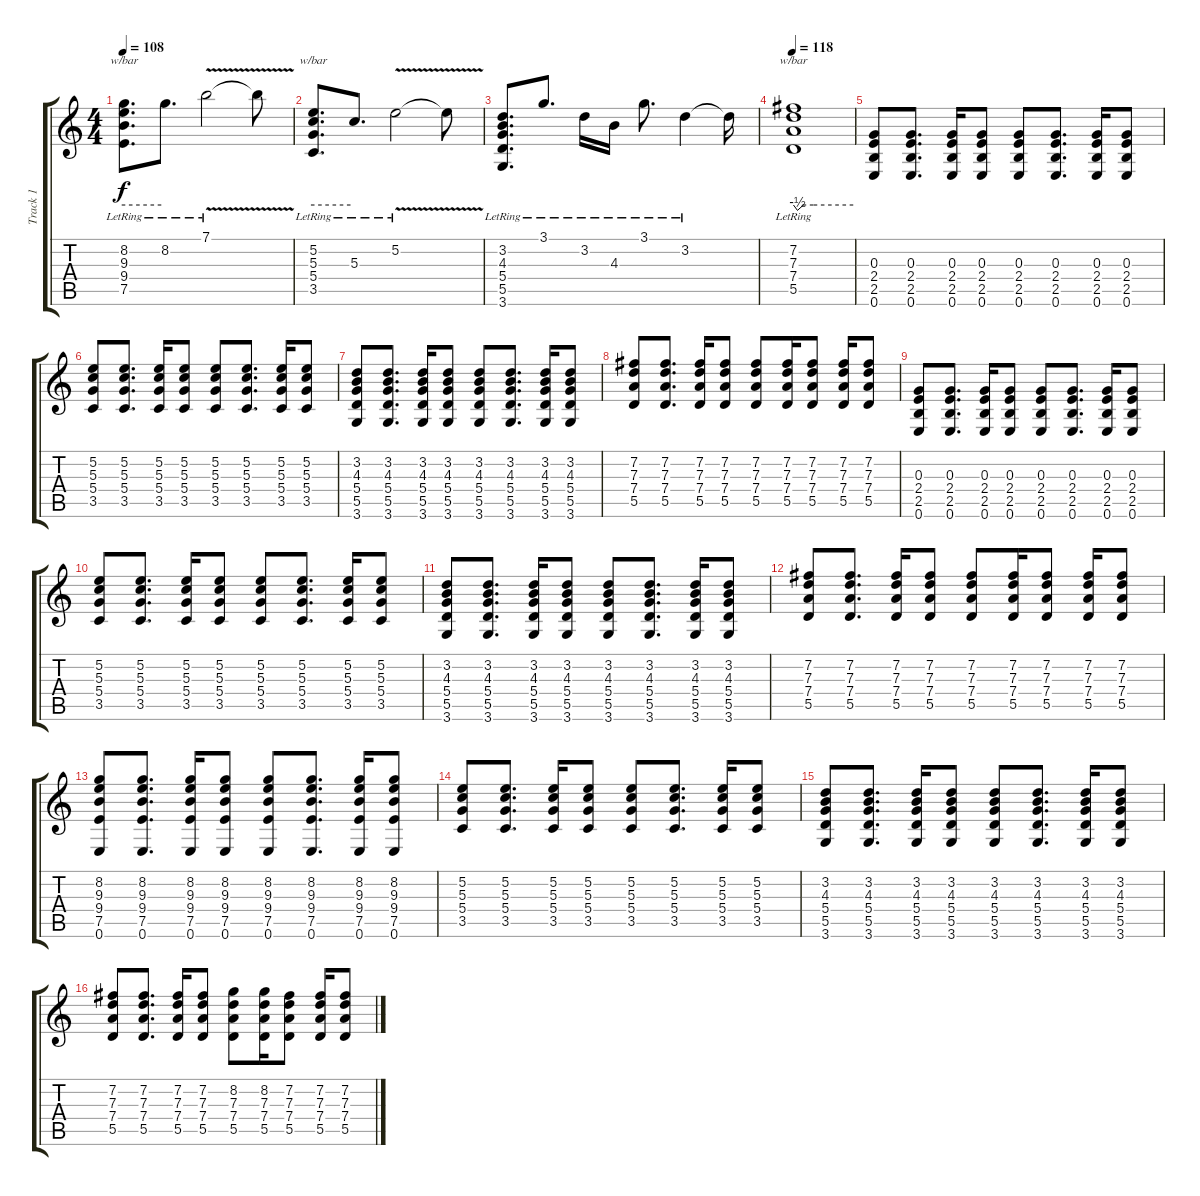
\track ("Track 1" "Track 1") {instrument electricguitarjazz}
\staff {score tabs}
\tuning (E4 B3 G3 D3 A2 E2) {hide}
\ts (4 4)
\tempo 108
\clef g2
\ks c
(8.2{lr} 9.3{lr} 9.4{lr} 7.5{lr}).8{d tbe (hold default 0 0 60 0) dy f} 8.2{lr}.8{d} 7.1{v lr}.2 7.1{t}.8 |
(5.2{lr} 5.3{lr} 5.4{lr} 3.5{lr}).8{d tbe (hold default 0 0 60 0)} 5.3{lr}.8{d} 5.2{v lr}.2 5.2{t}.8 |
(3.2{lr} 4.3{lr} 5.4{lr} 5.5{lr} 3.6{lr}).8{d} 3.1{lr}.8{d} 3.2{lr}.16 4.3{lr}.16 3.1{lr}.8{d} 3.2{lr}.4 3.2{t}.16 |
\tempo 118
(7.2{lr} 7.3{lr} 7.4{lr} 5.5{lr}).1{tbe (custom default 0 0 4 -2 10 0 20 0 60 0)} |
(0.3 2.4 2.5 0.6).8 (0.3 2.4 2.5 0.6).8{d} (0.3 2.4 2.5 0.6).16 (0.3 2.4 2.5 0.6).8 (0.3 2.4 2.5 0.6).8 (0.3 2.4 2.5 0.6).8{d} (0.3 2.4 2.5 0.6).16 (0.3 2.4 2.5 0.6).8 |
(5.2 5.3 5.4 3.5).8 (5.2 5.3 5.4 3.5).8{d} (5.2 5.3 5.4 3.5).16 (5.2 5.3 5.4 3.5).8 (5.2 5.3 5.4 3.5).8 (5.2 5.3 5.4 3.5).8{d} (5.2 5.3 5.4 3.5).16 (5.2 5.3 5.4 3.5).8 |
(3.2 4.3 5.4 5.5 3.6).8 (3.2 4.3 5.4 5.5 3.6).8{d} (3.2 4.3 5.4 5.5 3.6).16 (3.2 4.3 5.4 5.5 3.6).8 (3.2 4.3 5.4 5.5 3.6).8 (3.2 4.3 5.4 5.5 3.6).8{d} (3.2 4.3 5.4 5.5 3.6).16 (3.2 4.3 5.4 5.5 3.6).8 |
(7.2 7.3 7.4 5.5).8 (7.2 7.3 7.4 5.5).8{d} (7.2 7.3 7.4 5.5).16 (7.2 7.3 7.4 5.5).8 (7.2 7.3 7.4 5.5).8 (7.2 7.3 7.4 5.5).16 (7.2 7.3 7.4 5.5).8 (7.2 7.3 7.4 5.5).16 (7.2 7.3 7.4 5.5).8 |
(0.3 2.4 2.5 0.6).8 (0.3 2.4 2.5 0.6).8{d} (0.3 2.4 2.5 0.6).16 (0.3 2.4 2.5 0.6).8 (0.3 2.4 2.5 0.6).8 (0.3 2.4 2.5 0.6).8{d} (0.3 2.4 2.5 0.6).16 (0.3 2.4 2.5 0.6).8 |
(5.2 5.3 5.4 3.5).8 (5.2 5.3 5.4 3.5).8{d} (5.2 5.3 5.4 3.5).16 (5.2 5.3 5.4 3.5).8 (5.2 5.3 5.4 3.5).8 (5.2 5.3 5.4 3.5).8{d} (5.2 5.3 5.4 3.5).16 (5.2 5.3 5.4 3.5).8 |
(3.2 4.3 5.4 5.5 3.6).8 (3.2 4.3 5.4 5.5 3.6).8{d} (3.2 4.3 5.4 5.5 3.6).16 (3.2 4.3 5.4 5.5 3.6).8 (3.2 4.3 5.4 5.5 3.6).8 (3.2 4.3 5.4 5.5 3.6).8{d} (3.2 4.3 5.4 5.5 3.6).16 (3.2 4.3 5.4 5.5 3.6).8 |
(7.2 7.3 7.4 5.5).8 (7.2 7.3 7.4 5.5).8{d} (7.2 7.3 7.4 5.5).16 (7.2 7.3 7.4 5.5).8 (7.2 7.3 7.4 5.5).8 (7.2 7.3 7.4 5.5).16 (7.2 7.3 7.4 5.5).8 (7.2 7.3 7.4 5.5).16 (7.2 7.3 7.4 5.5).8 |
(8.2 9.3 9.4 7.5 0.6).8 (8.2 9.3 9.4 7.5 0.6).8{d} (8.2 9.3 9.4 7.5 0.6).16 (8.2 9.3 9.4 7.5 0.6).8 (8.2 9.3 9.4 7.5 0.6).8 (8.2 9.3 9.4 7.5 0.6).8{d} (8.2 9.3 9.4 7.5 0.6).16 (8.2 9.3 9.4 7.5 0.6).8 |
(5.2 5.3 5.4 3.5).8 (5.2 5.3 5.4 3.5).8{d} (5.2 5.3 5.4 3.5).16 (5.2 5.3 5.4 3.5).8 (5.2 5.3 5.4 3.5).8 (5.2 5.3 5.4 3.5).8{d} (5.2 5.3 5.4 3.5).16 (5.2 5.3 5.4 3.5).8 |
(3.2 4.3 5.4 5.5 3.6).8 (3.2 4.3 5.4 5.5 3.6).8{d} (3.2 4.3 5.4 5.5 3.6).16 (3.2 4.3 5.4 5.5 3.6).8 (3.2 4.3 5.4 5.5 3.6).8 (3.2 4.3 5.4 5.5 3.6).8{d} (3.2 4.3 5.4 5.5 3.6).16 (3.2 4.3 5.4 5.5 3.6).8 |
(7.2 7.3 7.4 5.5).8 (7.2 7.3 7.4 5.5).8{d} (7.2 7.3 7.4 5.5).16 (7.2 7.3 7.4 5.5).8 (8.2 7.3 7.4 5.5).8 (8.2 7.3 7.4 5.5).16 (7.2 7.3 7.4 5.5).8 (7.2 7.3 7.4 5.5).16 (7.2 7.3 7.4 5.5).8
